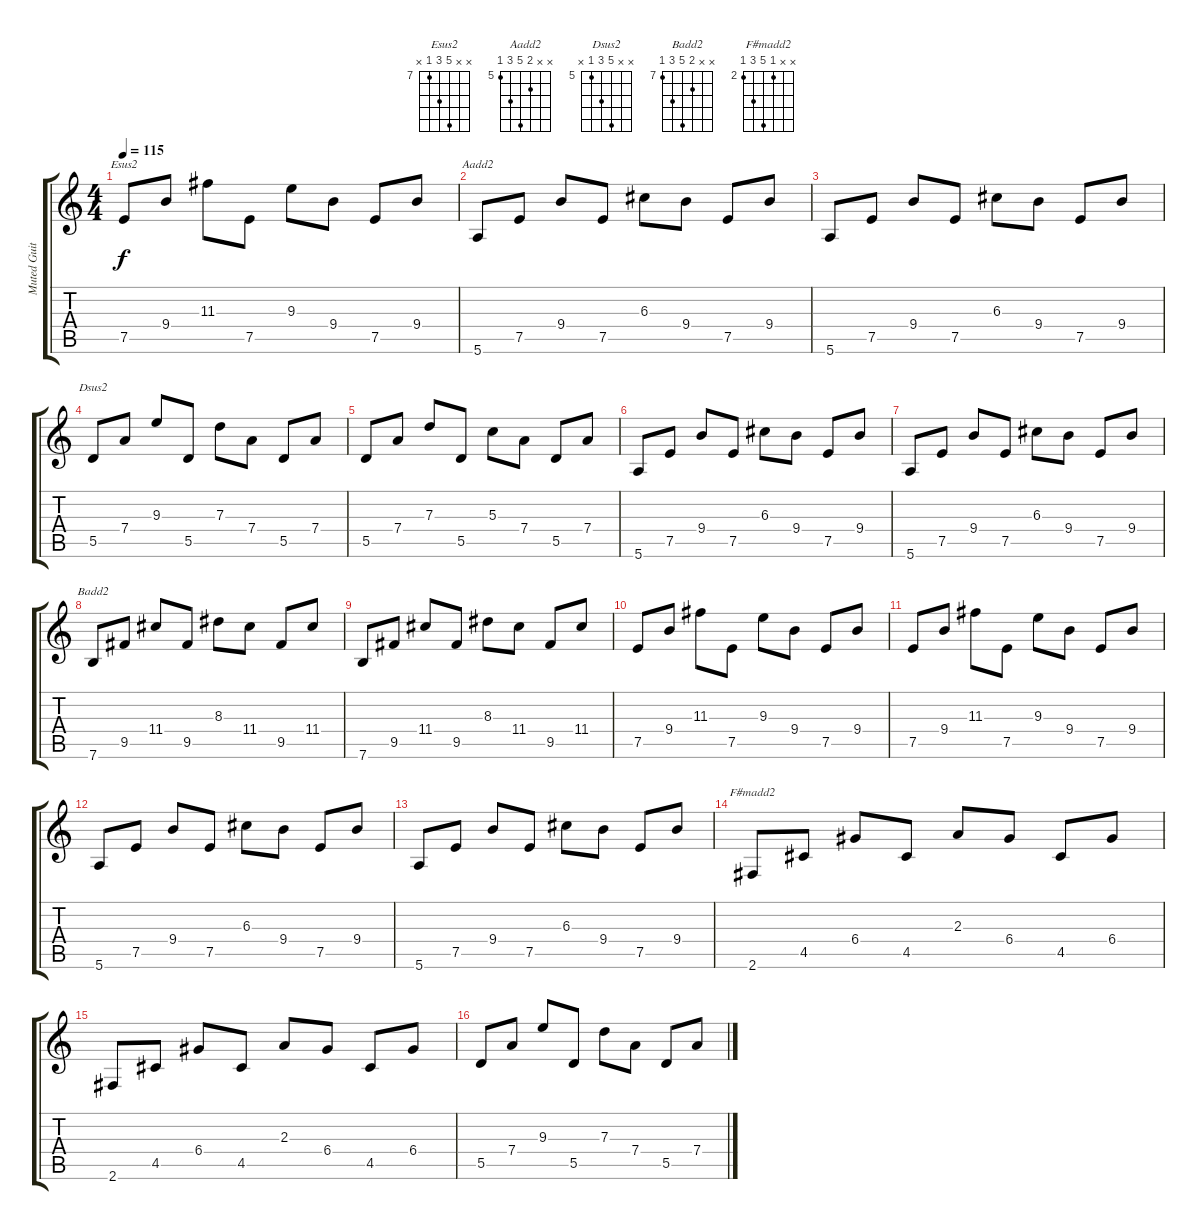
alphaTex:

\track ("Muted Guitar        " "Muted Guit") {instrument electricguitarmuted}
\staff {score tabs}
\tuning (E4 B3 G3 D3 A2 E2) {hide}
\chord ("Esus2" x x 11 9 7 x) {firstfret 7}
\chord ("Aadd2" x x 6 9 7 5) {firstfret 5}
\chord ("Dsus2" x x 9 7 5 x) {firstfret 5}
\chord ("Badd2" x x 8 11 9 7) {firstfret 7}
\chord ("F#madd2" x x 2 6 4 2) {firstfret 2}
\ts (4 4)
\tempo 115
\clef g2
\ks c
7.5.8{ch "Esus2" dy f} 9.4.8 11.3.8 7.5.8 9.3.8 9.4.8 7.5.8 9.4.8 |
5.6.8{ch "Aadd2"} 7.5.8 9.4.8 7.5.8 6.3.8 9.4.8 7.5.8 9.4.8 |
5.6.8 7.5.8 9.4.8 7.5.8 6.3.8 9.4.8 7.5.8 9.4.8 |
5.5.8{ch "Dsus2"} 7.4.8 9.3.8 5.5.8 7.3.8 7.4.8 5.5.8 7.4.8 |
5.5.8 7.4.8 7.3.8 5.5.8 5.3.8 7.4.8 5.5.8 7.4.8 |
5.6.8 7.5.8 9.4.8 7.5.8 6.3.8 9.4.8 7.5.8 9.4.8 |
5.6.8 7.5.8 9.4.8 7.5.8 6.3.8 9.4.8 7.5.8 9.4.8 |
7.6.8{ch "Badd2"} 9.5.8 11.4.8 9.5.8 8.3.8 11.4.8 9.5.8 11.4.8 |
7.6.8 9.5.8 11.4.8 9.5.8 8.3.8 11.4.8 9.5.8 11.4.8 |
7.5.8 9.4.8 11.3.8 7.5.8 9.3.8 9.4.8 7.5.8 9.4.8 |
7.5.8 9.4.8 11.3.8 7.5.8 9.3.8 9.4.8 7.5.8 9.4.8 |
5.6.8 7.5.8 9.4.8 7.5.8 6.3.8 9.4.8 7.5.8 9.4.8 |
5.6.8 7.5.8 9.4.8 7.5.8 6.3.8 9.4.8 7.5.8 9.4.8 |
2.6.8{ch "F#madd2"} 4.5.8 6.4.8 4.5.8 2.3.8 6.4.8 4.5.8 6.4.8 |
2.6.8 4.5.8 6.4.8 4.5.8 2.3.8 6.4.8 4.5.8 6.4.8 |
5.5.8 7.4.8 9.3.8 5.5.8 7.3.8 7.4.8 5.5.8 7.4.8
